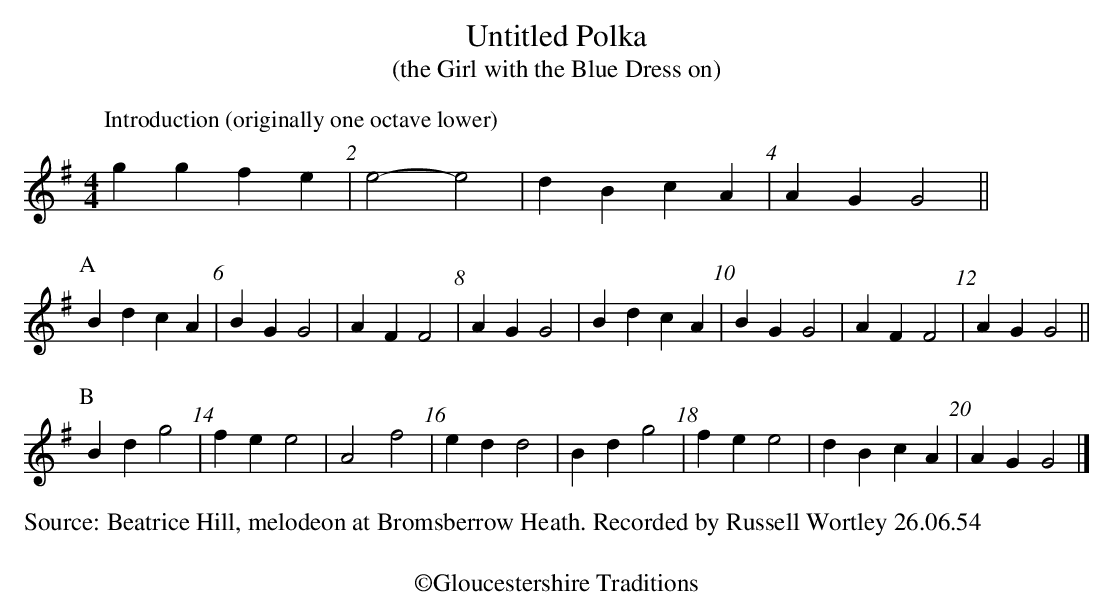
X:1
T:Untitled Polka
T:(the Girl with the Blue Dress on)
M:4/4
L:1/4
K:Gmaj
P:Introduction (originally one octave lower)
ggfe | e2-e2 | dBcA | AGG2 ||
P:A
BdcA | BGG2 | AFF2 | AGG2 | \
BdcA | BGG2 | AFF2 | AGG2 ||
P:B
Bdg2 | fee2 | A2f2 | edd2 | \
Bdg2 | fee2 | dBcA | AGG2 |]
